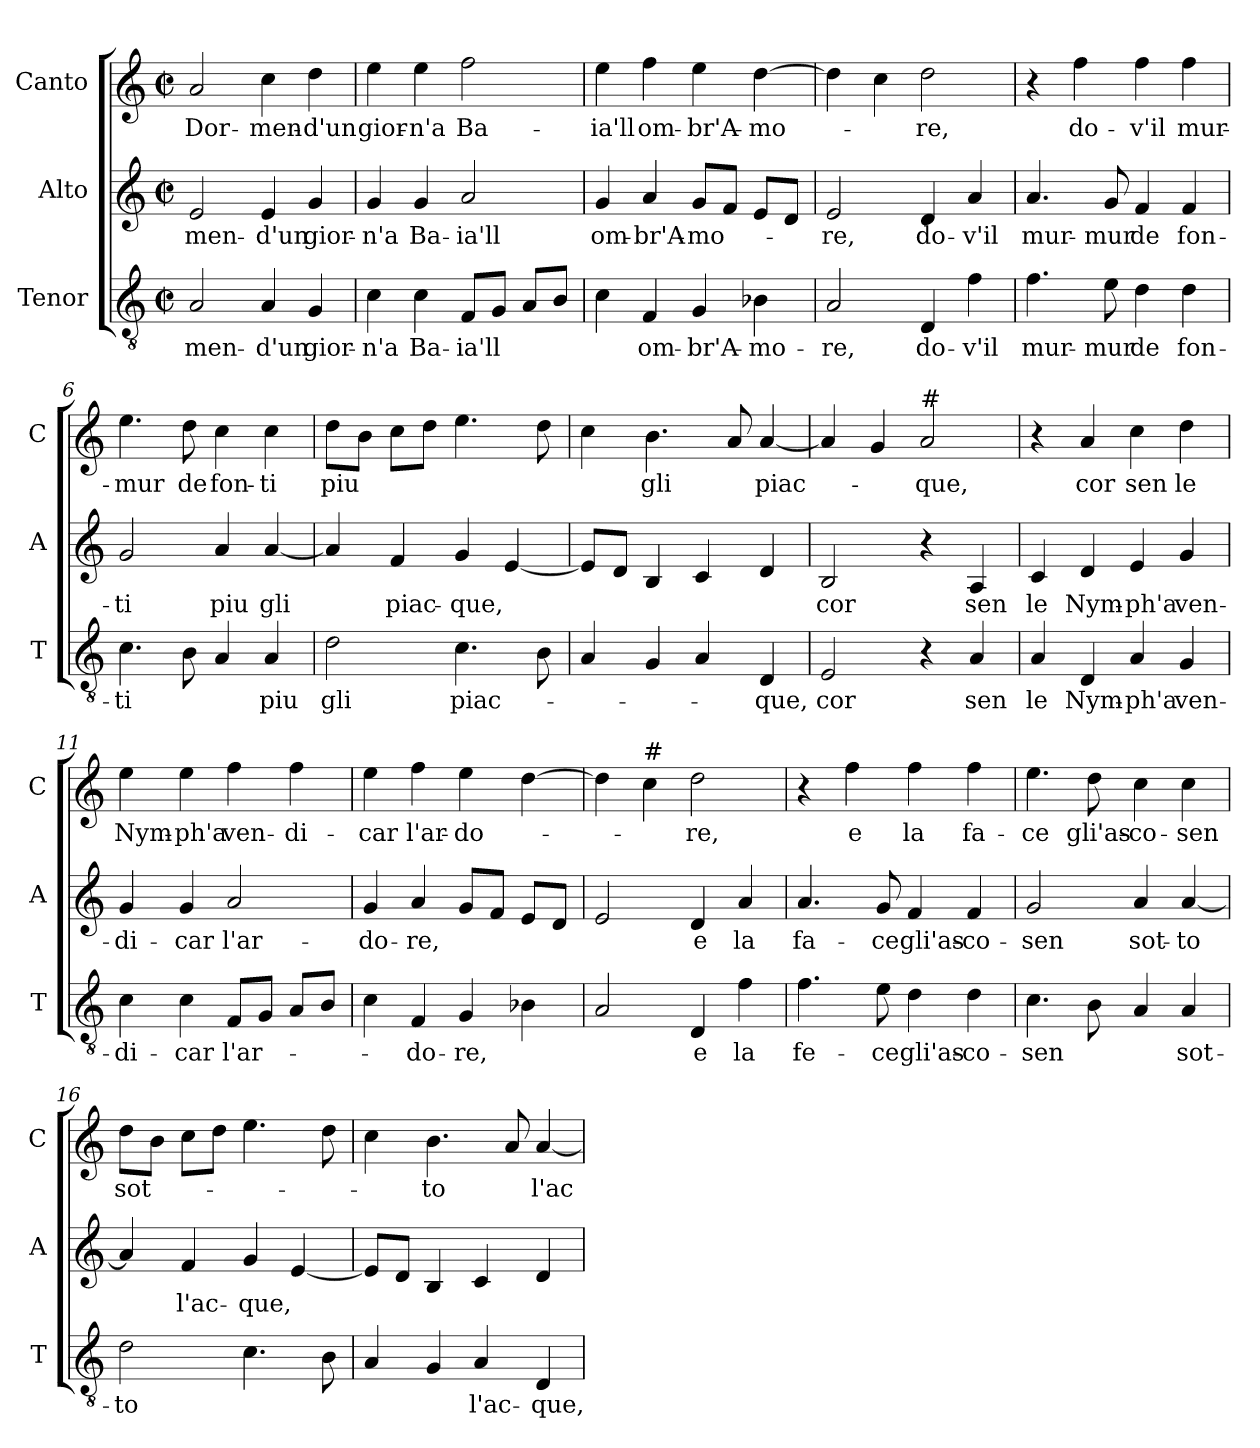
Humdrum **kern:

**kern	**text	**kern	**text	**kern	**text
*part3	*part3	*part2	*part2	*part1	*part1
*staff3	*staff3	*staff2	*staff2	*staff1	*staff1
*I"Tenor	*	*I"Alto	*	*I"Canto	*
*I'T	*	*I'A	*	*I'C	*
*clefGv2	*	*clefG2	*	*clefG2	*
*k[]	*	*k[]	*	*k[]	*
*C:	*	*C:	*	*C:	*
*M2/2	*	*M2/2	*	*M2/2	*
*met(c|)	*	*met(c|)	*	*met(c|)	*
=1	=1	=1	=1	=1	=1
!	!LO:LY:b	!	!LO:LY:b	!	!LO:LY:b
2A/	men-	2e/	men-	2a/	Dor-
!	!LO:LY:b	!	!LO:LY:b	!	!LO:LY:b
4A/	-d'un	4e/	-d'un	4cc\	-men-
!	!LO:LY:b	!	!LO:LY:b	!	!LO:LY:b
4G/	gior-	4g/	gior-	4dd\	-d'un
=2	=2	=2	=2	=2	=2
!	!LO:LY:b	!	!LO:LY:b	!	!LO:LY:b
4c\	-n'a	4g/	-n'a	4ee\	gior-
!	!LO:LY:b	!	!LO:LY:b	!	!LO:LY:b
4c\	Ba-	4g/	Ba-	4ee\	-n'a
!	!LO:LY:b	!	!LO:LY:b	!	!LO:LY:b
8F/L	-ia'll	2a/	-ia'll	2ff\	Ba-
8G/J	.	.	.	.	.
8A/L	.	.	.	.	.
8B/J	.	.	.	.	.
=3	=3	=3	=3	=3	=3
!	!	!	!LO:LY:b	!	!LO:LY:b
4c\	.	4g/	om-	4ee\	-ia'll
!	!LO:LY:b	!	!LO:LY:b	!	!LO:LY:b
4F/	om-	4a/	-br'A-	4ff\	om-
!	!LO:LY:b	!	!LO:LY:b	!	!LO:LY:b
4G/	-br'A-	8g/L	-mo-	4ee\	-br'A-
.	.	8f/J	.	.	.
!	!LO:LY:b	!	!	!	!LO:LY:b
4B-X\	-mo-	8e/L	.	[4dd\	-mo-
.	.	8d/J	.	.	.
=4	=4	=4	=4	=4	=4
!	!LO:LY:b	!	!LO:LY:b	!	!
2A/	-re,	2e/	-re,	4dd\]	.
.	.	.	.	4cc\	.
!	!LO:LY:b	!	!LO:LY:b	!	!LO:LY:b
4D/	do-	4d/	do-	2dd\	-re,
!	!LO:LY:b	!	!LO:LY:b	!	!
4f\	-v'il	4a/	-v'il	.	.
=5	=5	=5	=5	=5	=5
!	!LO:LY:b	!	!LO:LY:b	!	!
4.f\	mur-	4.a/	mur-	4r	.
!	!	!	!	!	!LO:LY:b
.	.	.	.	4ff\	do-
!	!LO:LY:b	!	!LO:LY:b	!	!
8e\	-mur	8g/	-mur	.	.
!	!LO:LY:b	!	!LO:LY:b	!	!LO:LY:b
4d\	de	4f/	de	4ff\	-v'il
!	!LO:LY:b	!	!LO:LY:b	!	!LO:LY:b
4d\	fon-	4f/	fon-	4ff\	mur-
!!LO:LB:g=z
=6	=6	=6	=6	=6	=6
!	!LO:LY:b	!	!LO:LY:b	!	!LO:LY:b
4.c\	-ti	2g/	-ti	4.ee\	-mur
!	!	!	!	!	!LO:LY:b
8B\	.	.	.	8dd\	de
!	!	!	!LO:LY:b	!	!LO:LY:b
4A/	.	4a/	piu	4cc\	fon-
!	!LO:LY:b	!	!LO:LY:b	!	!LO:LY:b
4A/	piu	[4a/	gli	4cc\	-ti
=7	=7	=7	=7	=7	=7
!	!LO:LY:b	!	!	!	!LO:LY:b
2d\	gli	4a/]	.	8dd\L	piu
.	.	.	.	8b\J	.
!	!	!	!LO:LY:b	!	!
.	.	4f/	piac-	8cc\L	.
.	.	.	.	8dd\J	.
!	!LO:LY:b	!	!LO:LY:b	!	!
4.c\	piac-	4g/	-que,	4.ee\	.
.	.	[4e/	.	.	.
8B\	.	.	.	8dd\	.
=8	=8	=8	=8	=8	=8
4A/	.	8e/L]	.	4cc\	.
.	.	8d/J	.	.	.
!	!	!	!	!	!LO:LY:b
4G/	.	4B/	.	4.b\	gli
4A/	.	4c/	.	.	.
.	.	.	.	8a/	.
!	!LO:LY:b	!	!	!	!LO:LY:b
4D/	-que,	4d/	.	[4a/	piac-
=9	=9	=9	=9	=9	=9
!	!LO:LY:b	!	!LO:LY:b	!	!
2E/	cor	2B/	cor	4a/]	.
.	.	.	.	4g/	.
!	!	!	!	!LO:TX:a:t=#	!
!	!	!	!	!	!LO:LY:b
4r	.	4r	.	2a/	-que,
!	!LO:LY:b	!	!LO:LY:b	!	!
4A/	sen	4A/	sen	.	.
=10	=10	=10	=10	=10	=10
!	!LO:LY:b	!	!LO:LY:b	!	!
4A/	le	4c/	le	4r	.
!	!LO:LY:b	!	!LO:LY:b	!	!LO:LY:b
4D/	Nym-	4d/	Nym-	4a/	cor
!	!LO:LY:b	!	!LO:LY:b	!	!LO:LY:b
4A/	-ph'a	4e/	-ph'a	4cc\	sen
!	!LO:LY:b	!	!LO:LY:b	!	!LO:LY:b
4G/	ven-	4g/	ven-	4dd\	le
!!LO:LB:g=z
=11	=11	=11	=11	=11	=11
!	!LO:LY:b	!	!LO:LY:b	!	!LO:LY:b
4c\	-di-	4g/	-di-	4ee\	Nym-
!	!LO:LY:b	!	!LO:LY:b	!	!LO:LY:b
4c\	-car	4g/	-car	4ee\	-ph'a
!	!LO:LY:b	!	!LO:LY:b	!	!LO:LY:b
8F/L	l'ar-	2a/	l'ar-	4ff\	ven-
8G/J	.	.	.	.	.
!	!	!	!	!	!LO:LY:b
8A/L	.	.	.	4ff\	-di-
8B/J	.	.	.	.	.
=12	=12	=12	=12	=12	=12
!	!	!	!LO:LY:b	!	!LO:LY:b
4c\	.	4g/	-do-	4ee\	-car
!	!LO:LY:b	!	!LO:LY:b	!	!LO:LY:b
4F/	-do-	4a/	-re,	4ff\	l'ar-
!	!LO:LY:b	!	!	!	!LO:LY:b
4G/	-re,	8g/L	.	4ee\	-do-
.	.	8f/J	.	.	.
4B-X\	.	8e/L	.	[4dd\	.
.	.	8d/J	.	.	.
=13	=13	=13	=13	=13	=13
2A/	.	2e/	.	4dd\]	.
!	!	!	!	!LO:TX:a:t=#	!
.	.	.	.	4cc\	.
!	!LO:LY:b	!	!LO:LY:b	!	!LO:LY:b
4D/	e	4d/	e	2dd\	-re,
!	!LO:LY:b	!	!LO:LY:b	!	!
4f\	la	4a/	la	.	.
=14	=14	=14	=14	=14	=14
!	!LO:LY:b	!	!LO:LY:b	!	!
4.f\	fe-	4.a/	fa-	4r	.
!	!	!	!	!	!LO:LY:b
.	.	.	.	4ff\	e
!	!LO:LY:b	!	!LO:LY:b	!	!
8e\	-ce	8g/	-ce	.	.
!	!LO:LY:b	!	!LO:LY:b	!	!LO:LY:b
4d\	gli'as-	4f/	gli'as-	4ff\	la
!	!LO:LY:b	!	!LO:LY:b	!	!LO:LY:b
4d\	-co-	4f/	-co-	4ff\	fa-
=15	=15	=15	=15	=15	=15
!	!LO:LY:b	!	!LO:LY:b	!	!LO:LY:b
4.c\	-sen	2g/	-sen	4.ee\	-ce
!	!	!	!	!	!LO:LY:b
8B\	.	.	.	8dd\	gli'as-
!	!	!	!LO:LY:b	!	!LO:LY:b
4A/	.	4a/	sot-	4cc\	-co-
!	!LO:LY:b	!	!LO:LY:b	!	!LO:LY:b
4A/	sot-	[4a/	-to	4cc\	-sen
!!LO:PB:g=z
=16	=16	=16	=16	=16	=16
!	!LO:LY:b	!	!	!	!LO:LY:b
2d\	-to	4a/]	.	8dd\L	sot-
.	.	.	.	8b\J	.
!	!	!	!LO:LY:b	!	!
.	.	4f/	l'ac-	8cc\L	.
.	.	.	.	8dd\J	.
!	!	!	!LO:LY:b	!	!
4.c\	.	4g/	-que,	4.ee\	.
.	.	[4e/	.	.	.
8B\	.	.	.	8dd\	.
=17	=17	=17	=17	=17	=17
4A/	.	8e/L]	.	4cc\	.
.	.	8d/J	.	.	.
!	!	!	!	!	!LO:LY:b
4G/	.	4B/	.	4.b\	-to
!	!LO:LY:b	!	!	!	!
4A/	l'ac-	4c/	.	.	.
.	.	.	.	8a/	.
!	!LO:LY:b	!	!	!	!LO:LY:b
4D/	-que,	4d/	.	[4a/	l'ac-
=	=	=	=	=	=
*-	*-	*-	*-	*-	*-
